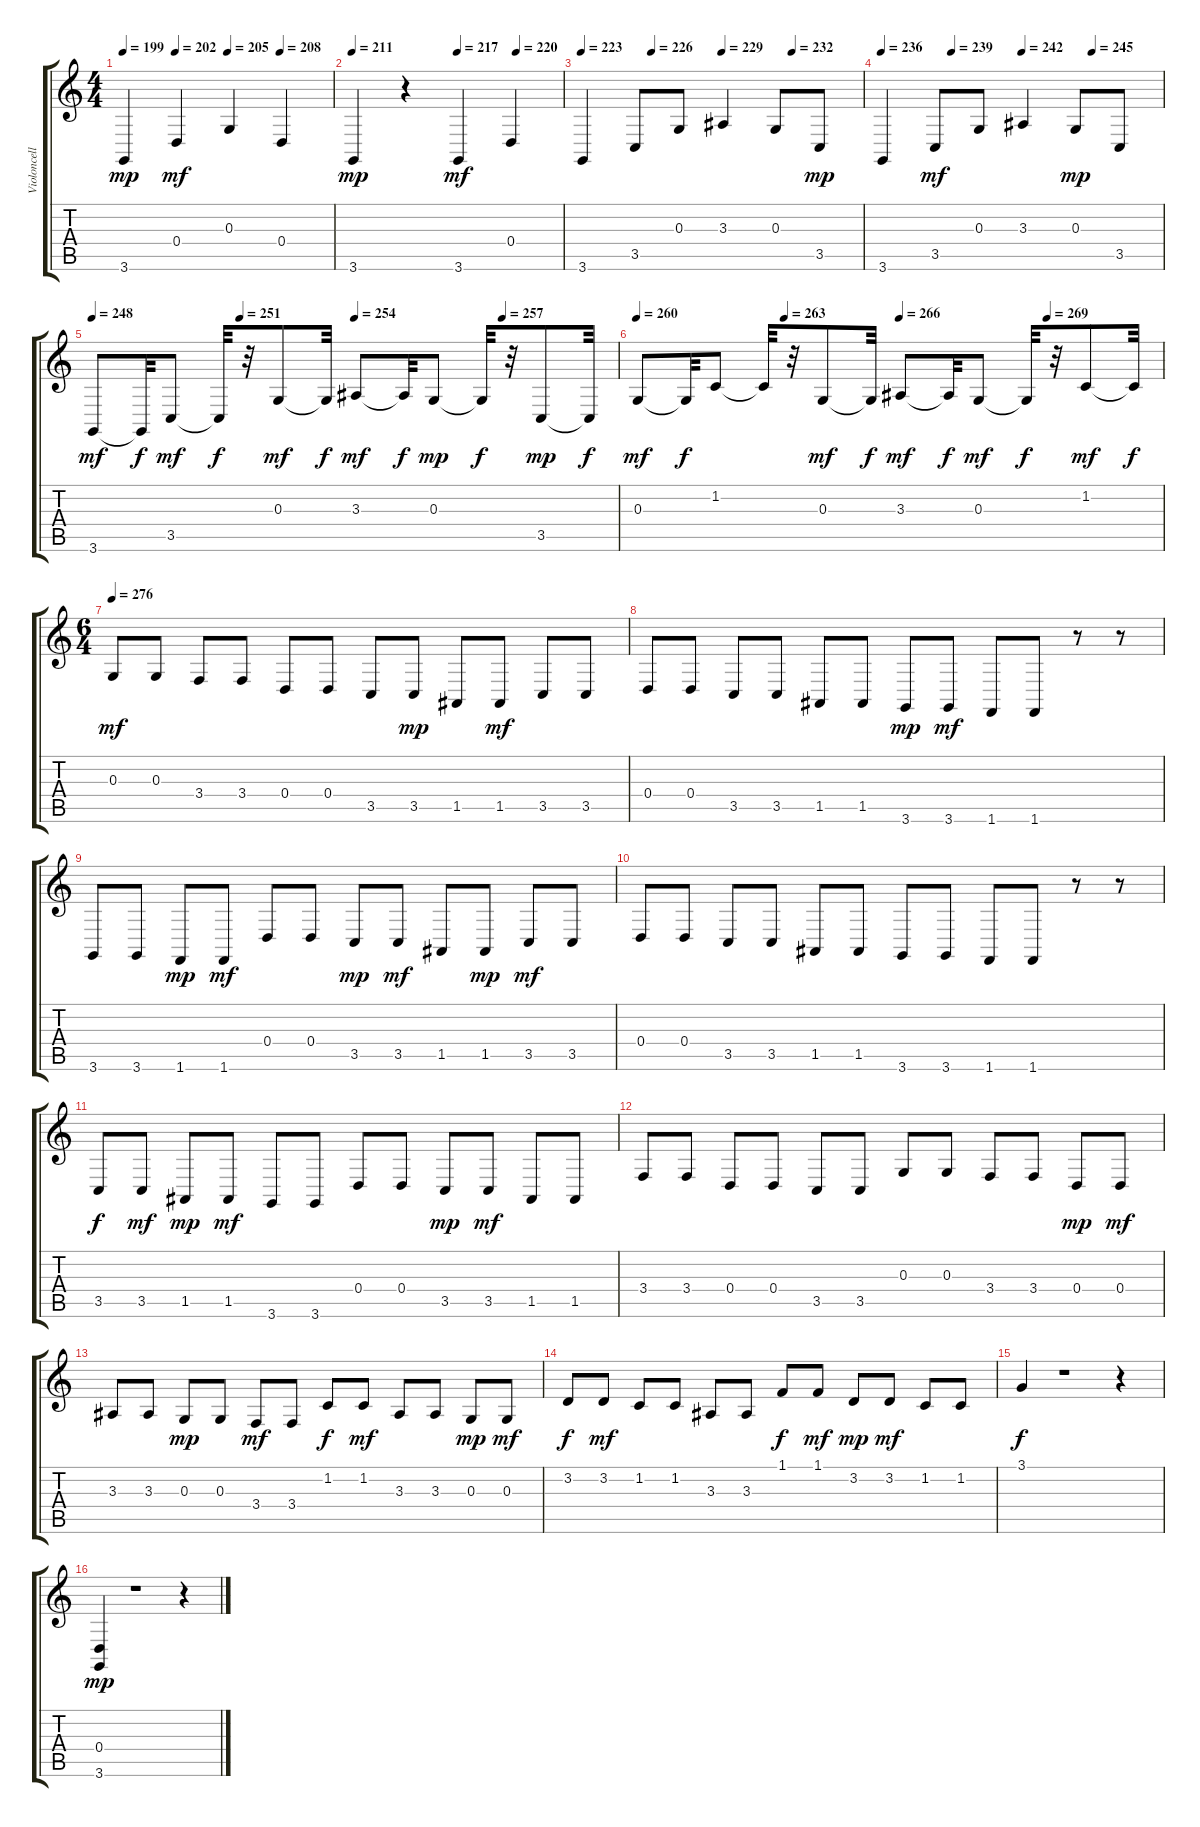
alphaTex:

\track ("Violoncello" "Violoncell") {instrument stringensemble1}
\staff {score tabs}
\tuning (E4 B3 G3 D3 A2 E2) {hide}
\ts (4 4)
\tempo 199
\tempo (202 0.25)
\tempo (205 0.5)
\tempo (208 0.75)
\clef g2
\ks c
3.6.4{dy mp} 0.4.4{dy mf} 0.3.4 0.4.4 |
\tempo 211
\tempo (217 0.5)
\tempo (220 0.78125)
3.6.4{dy mp} r.4 3.6.4{dy mf} 0.4.4 |
\tempo 223
\tempo (226 0.25)
\tempo (229 0.5)
\tempo (232 0.75)
3.6.4 3.5.8 0.3.8 3.3.4 0.3.8 3.5.8{dy mp} |
\tempo 236
\tempo (239 0.25)
\tempo (242 0.5)
\tempo (245 0.75)
3.6.4 3.5.8{dy mf} 0.3.8 3.3.4 0.3.8{dy mp} 3.5.8 |
\tempo 248
\tempo (251 0.28125)
\tempo (254 0.5)
\tempo (257 0.78125)
3.6.8{dy mf} 3.6{t}.32{dy f} 3.5.8{dy mf} 3.5{t}.32{dy f} r.32 0.3.8{dy mf} 0.3{t}.32{dy f} 3.3.8{dy mf} 3.3{t}.32{dy f} 0.3.8{dy mp} 0.3{t}.32{dy f} r.32 3.5.8{dy mp} 3.5{t}.32{dy f} |
\tempo 260
\tempo (263 0.28125)
\tempo (266 0.5)
\tempo (269 0.78125)
0.3.8{dy mf} 0.3{t}.32{dy f} 1.2.8 1.2{t}.32 r.32 0.3.8{dy mf} 0.3{t}.32{dy f} 3.3.8{dy mf} 3.3{t}.32{dy f} 0.3.8{dy mf} 0.3{t}.32{dy f} r.32 1.2.8{dy mf} 1.2{t}.32{dy f} |
\ts (6 4)
\tempo 276
0.3.8{dy mf} 0.3.8 3.4.8 3.4.8 0.4.8 0.4.8 3.5.8 3.5.8{dy mp} 1.5.8 1.5.8{dy mf} 3.5.8 3.5.8 |
0.4.8 0.4.8 3.5.8 3.5.8 1.5.8 1.5.8 3.6.8{dy mp} 3.6.8{dy mf} 1.6.8 1.6.8 r.8 r.8 |
3.6.8 3.6.8 1.6.8{dy mp} 1.6.8{dy mf} 0.4.8 0.4.8 3.5.8{dy mp} 3.5.8{dy mf} 1.5.8 1.5.8{dy mp} 3.5.8{dy mf} 3.5.8 |
0.4.8 0.4.8 3.5.8 3.5.8 1.5.8 1.5.8 3.6.8 3.6.8 1.6.8 1.6.8 r.8 r.8 |
3.5.8{dy f} 3.5.8{dy mf} 1.5.8{dy mp} 1.5.8{dy mf} 3.6.8 3.6.8 0.4.8 0.4.8 3.5.8{dy mp} 3.5.8{dy mf} 1.5.8 1.5.8 |
3.4.8 3.4.8 0.4.8 0.4.8 3.5.8 3.5.8 0.3.8 0.3.8 3.4.8 3.4.8 0.4.8{dy mp} 0.4.8{dy mf} |
3.3.8 3.3.8 0.3.8{dy mp} 0.3.8 3.4.8{dy mf} 3.4.8 1.2.8{dy f} 1.2.8{dy mf} 3.3.8 3.3.8 0.3.8{dy mp} 0.3.8{dy mf} |
3.2.8{dy f} 3.2.8{dy mf} 1.2.8 1.2.8 3.3.8 3.3.8 1.1.8{dy f} 1.1.8{dy mf} 3.2.8{dy mp} 3.2.8{dy mf} 1.2.8 1.2.8 |
3.1.4{dy f} r.1 r.4 |
(0.4 3.6).4{dy mp} r.1 r.4
